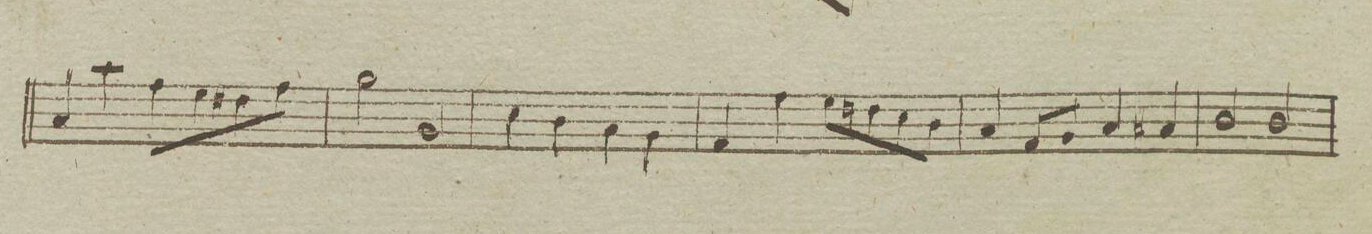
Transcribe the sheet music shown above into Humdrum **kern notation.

**kern	**dynam
*I"Basso	*
*clefF4	*
*k[]	*
*met(c)	*
*M4/4	*
4C/	.
4c\	.
8A\L	.
8G\	.
8F#X\	.
8A\J	.
=65	=65
2B\	.
2BB/	.
=66	=66
4E\	.
4D\	.
4C\	.
4BB\	.
=67	=67
4AA/	.
4A\	.
8G\L	.
8Fn\	.
8E\	.
8D\J	.
=68	=68
4C/	.
8AA/L	.
8BB/J	.
4C/	.
4C#X/	.
=69	=69
2D/	.
2D/	.
=70	=70
*-	*-
